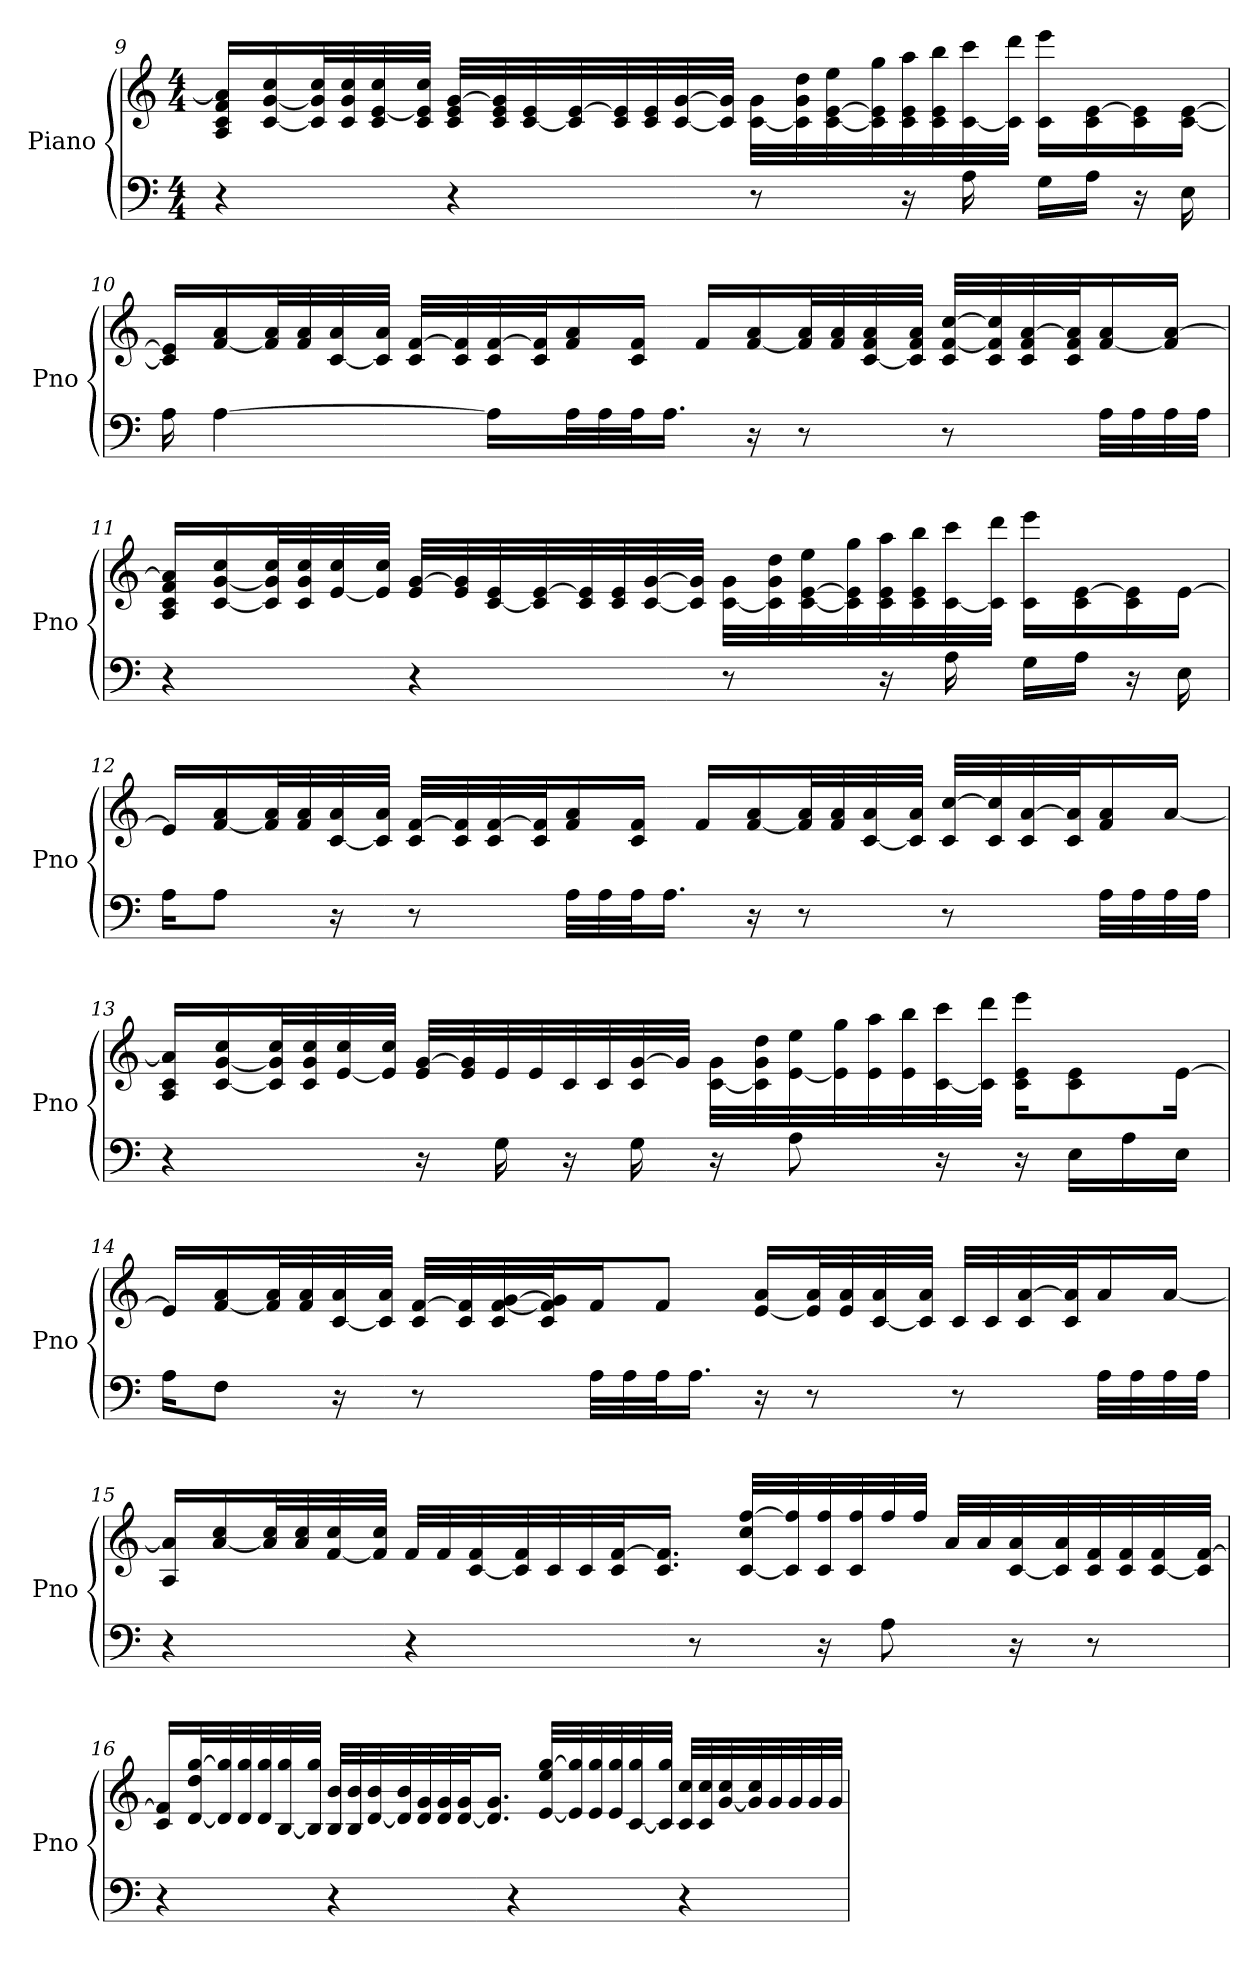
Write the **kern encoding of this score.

**kern	**kern
*part1	*part1
*staff2	*staff1
*I"Piano	*
*I'Pno	*
!!LO:LB:g=z
*clefF4	*clefG2
*k[]	*k[]
*M4/4	*M4/4
=9	=9
4r	16A/ 16c/ 16f/ 16a/]LL
.	[16c/ [16g/ 16cc/
.	32c/] 32g/] 32cc/L
.	32c/ 32g/ 32cc/
.	32c/ [32e/ 32cc/
.	32c/ 32e/] 32cc/JJJ
4r	32c/ 32e/ [32g/LLL
.	32c/ 32e/ 32g/]
.	[32c/ 32e/
.	32c/] [32e/
.	32c/ 32e/]
.	32c/ 32e/
.	[32c/ [32g/
.	32c/] 32g/]JJJ
8r	[32c\ 32g\LLL
.	32c\] 32g\ 32dd\
.	[32c\ [32e\ 32ee\
.	32c\] 32e\] 32gg\
16r	32c\ 32e\ 32aa\
.	32c\ 32e\ 32bb\
16A\	[32c\ 32ccc\
.	32c\] 32ddd\JJJ
16G\LL	16c\ 16eee\LL
16A\JJ	16c\ [16e\
16r	16c\ 16e\]
16E\	[16c\ [16e\JJ
!!LO:LB:g=z
=10	=10
16A\	16c/] 16e/]LL
[4A\	[16f/ 16a/
.	32f/] 32a/L
.	32f/ 32a/
.	[32c/ 32a/
.	32c/] 32a/JJJ
.	32c/ [32f/LLL
.	32c/ 32f/]
16A\LL]	32c/ [32f/
.	32c/ 32f/]J
32A\L	16f/ 16a/
32A\	.
32A\J	16c/ 16f/JJ
16.A\JJ	.
.	16f/LL
16r	[16f/ 16a/
8r	32f/] 32a/L
.	32f/ 32a/
.	[32c/ 32f/ 32a/
.	32c/] 32f/ 32a/JJJ
8r	32c/ [32f/ [32cc/LLL
.	32c/ 32f/] 32cc/]
.	32c/ 32f/ [32a/
.	32c/ 32f/ 32a/]J
32A\LLL	[16f/ 16a/
32A\	.
32A\	16f/] [16a/JJ
32A\JJJ	.
!!LO:PB:g=z
=11	=11
4r	16A/ 16c/ 16f/ 16a/]LL
.	[16c/ [16g/ 16cc/
.	32c/] 32g/] 32cc/L
.	32c/ 32g/ 32cc/
.	[32e/ 32cc/
.	32e/] 32cc/JJJ
4r	32e/ [32g/LLL
.	32e/ 32g/]
.	[32c/ 32e/
.	32c/] [32e/
.	32c/ 32e/]
.	32c/ 32e/
.	[32c/ [32g/
.	32c/] 32g/]JJJ
8r	[32c\ 32g\LLL
.	32c\] 32g\ 32dd\
.	[32c\ [32e\ 32ee\
.	32c\] 32e\] 32gg\
16r	32c\ 32e\ 32aa\
.	32c\ 32e\ 32bb\
16A\	[32c\ 32ccc\
.	32c\] 32ddd\JJJ
16G\LL	16c\ 16eee\LL
16A\JJ	16c\ [16e\
16r	16c\ 16e\]
16E\	[16e\JJ
!!LO:LB:g=z
=12	=12
16A\KL	16e/LL]
8A\J	[16f/ 16a/
.	32f/] 32a/L
.	32f/ 32a/
16r	[32c/ 32a/
.	32c/] 32a/JJJ
8r	32c/ [32f/LLL
.	32c/ 32f/]
.	32c/ [32f/
.	32c/ 32f/]J
32A\LLL	16f/ 16a/
32A\	.
32A\J	16c/ 16f/JJ
16.A\JJ	.
.	16f/LL
16r	[16f/ 16a/
8r	32f/] 32a/L
.	32f/ 32a/
.	[32c/ 32a/
.	32c/] 32a/JJJ
8r	32c/ [32cc/LLL
.	32c/ 32cc/]
.	32c/ [32a/
.	32c/ 32a/]J
32A\LLL	16f/ 16a/
32A\	.
32A\	[16a/JJ
32A\JJJ	.
!!LO:LB:g=z
=13	=13
4r	16A/ 16c/ 16a/]LL
.	[16c/ [16g/ 16cc/
.	32c/] 32g/] 32cc/L
.	32c/ 32g/ 32cc/
.	[32e/ 32cc/
.	32e/] 32cc/JJJ
16r	32e/ [32g/LLL
.	32e/ 32g/]
16G\	32e/
.	32e/
16r	32c/
.	32c/
16G\	32c/ [32g/
.	32g/JJJ]
16r	[32c\ 32g\LLL
.	32c\] 32g\ 32dd\
8A\	[32e\ 32ee\
.	32e\] 32gg\
.	32e\ 32aa\
.	32e\ 32bb\
16r	[32c\ 32ccc\
.	32c\] 32ddd\JJJ
16r	16c\ 16e\ 16eee\KL
16E\LL	8c\ 8e\
16A\	.
16E\JJ	[16e\Jk
!!LO:LB:g=z
=14	=14
16A\KL	16e/LL]
8F\J	[16f/ 16a/
.	32f/] 32a/L
.	32f/ 32a/
16r	[32c/ 32a/
.	32c/] 32a/JJJ
8r	32c/ [32f/LLL
.	32c/ 32f/]
.	32c/ [32f/ [32g/
.	32c/ 32f/] 32g/]J
32A\LLL	16f/J
32A\	.
32A\J	8f/J
16.A\JJ	.
16r	[16e/ 16a/LL
8r	32e/] 32a/L
.	32e/ 32a/
.	[32c/ 32a/
.	32c/] 32a/JJJ
8r	32c/LLL
.	32c/
.	32c/ [32a/
.	32c/ 32a/]J
32A\LLL	16a/
32A\	.
32A\	[16a/JJ
32A\JJJ	.
!!LO:LB:g=z
=15	=15
4r	16A/ 16a/]LL
.	[16a/ 16cc/
.	32a/] 32cc/L
.	32a/ 32cc/
.	[32f/ 32cc/
.	32f/] 32cc/JJJ
4r	32f/LLL
.	32f/
.	[32c/ 32f/
.	32c/] 32f/
.	32c/
.	32c/
.	32c/ [32f/J
.	16.c/ 16.f/]JJ
8r	.
.	[32c/ 32cc/ [32ff/LLL
.	32c/] 32ff/]
16r	32c/ 32ff/
.	32c/ 32ff/
8A\	32ff/
.	32ff/JJJ
.	32a/LLL
.	32a/
16r	[32c/ 32a/
.	32c/] 32a/
8r	32c/ 32f/
.	32c/ 32f/
.	[32c/ 32f/
.	32c/] [32f/JJJ
!!LO:PB:g=z
=16	=16
4r	16c/ 16f/]LL
.	[32d/ 32dd/ [32gg/L
.	32d/] 32gg/]
.	32d/ 32gg/
.	32d/ 32gg/
.	[32B/ 32gg/
.	32B/] 32gg/JJJ
4r	32B/ 32b/LLL
.	32B/ 32b/
.	[32d/ 32b/
.	32d/] 32b/
.	32d/ 32g/
.	32d/ 32g/
.	[32d/ 32g/J
.	16.d/] 16.g/JJ
4r	.
.	[32e/ 32ee/ [32gg/LLL
.	32e/] 32gg/]
.	32e/ 32gg/
.	32e/ 32gg/
.	[32c/ 32gg/
.	32c/] 32gg/JJJ
4r	32c/ 32cc/LLL
.	32c/ 32cc/
.	[32g/ 32cc/
.	32g/] 32cc/
.	32g/
.	32g/
.	32g/
.	32g/JJJ
=	=
*-	*-
